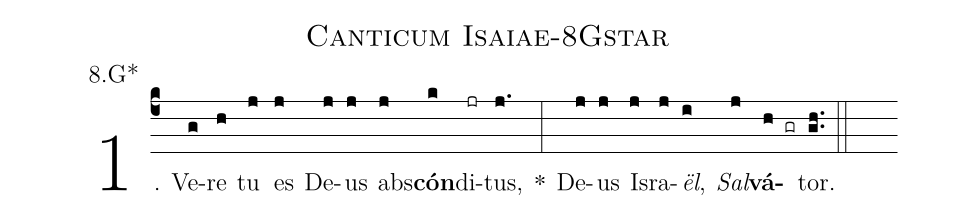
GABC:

name: Canticum Isaiae-8Gstar;
annotation: 8.G*;
%%
(c4)1. Ve(g)re(h) tu(j) es(j) De(j)us(j) abs(j)<b>cón</b>(k)di(jr)tus,(j.) *(:) De(j)us(j) Is(j)ra(j)<i>ël</i>,(i) <i>Sal</i>(j)<b>vá</b>(h gr)tor.(gh..) (::)
